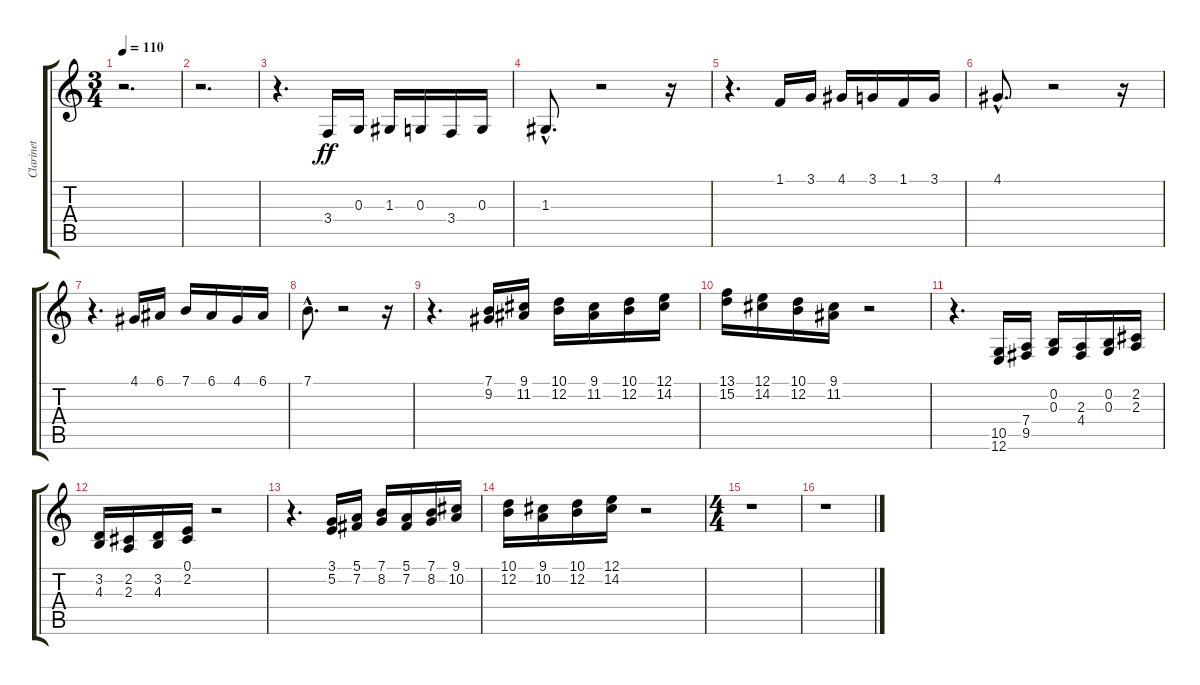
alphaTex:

\track ("Clarinet" "Clarinet") {instrument clarinet}
\staff {score tabs}
\tuning (E4 B3 G3 D3 A2 E2) {hide}
\ts (3 4)
\tempo 110
\clef g2
\ks c
r.2{d dy ff instrument clarinet} |
r.2{d} |
r.4{d} 3.4.16 0.3.16 1.3.16 0.3.16 3.4.16 0.3.16 |
1.3{hac}.8{d} r.2 r.16 |
r.4{d} 1.1.16 3.1.16 4.1.16 3.1.16 1.1.16 3.1.16 |
4.1{hac}.8{d} r.2 r.16 |
r.4{d} 4.1.16 6.1.16 7.1.16 6.1.16 4.1.16 6.1.16 |
7.1{hac}.8{d} r.2 r.16 |
r.4{d} (7.1 9.2).16 (9.1 11.2).16 (10.1 12.2).16 (9.1 11.2).16 (10.1 12.2).16 (12.1 14.2).16 |
(13.1 15.2).16 (12.1 14.2).16 (10.1 12.2).16 (9.1 11.2).16 r.2 |
r.4{d} (10.5 12.6).16 (7.4 9.5).16 (0.2 0.3).16 (2.3 4.4).16 (0.2 0.3).16 (2.2 2.3).16 |
(3.2 4.3).16 (2.2 2.3).16 (3.2 4.3).16 (0.1 2.2).16 r.2 |
r.4{d} (3.1 5.2).16 (5.1 7.2).16 (7.1 8.2).16 (5.1 7.2).16 (7.1 8.2).16 (9.1 10.2).16 |
(10.1 12.2).16 (9.1 10.2).16 (10.1 12.2).16 (12.1 14.2).16 r.2 |
\ts (4 4)
r.1 |
r.1
